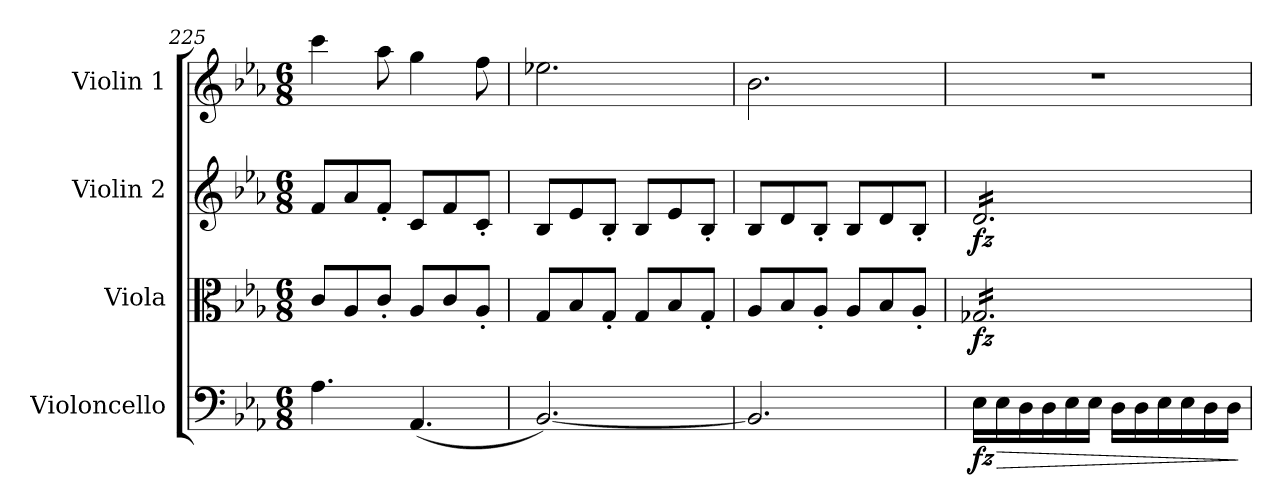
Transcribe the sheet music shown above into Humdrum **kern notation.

**kern	**dynam	**kern	**dynam	**kern	**dynam	**kern
*part4	*part4	*part3	*part3	*part2	*part2	*part1
*staff4	*staff4	*staff3	*staff3	*staff2	*staff2	*staff1
*I"Violoncello	*	*I"Viola	*	*I"Violin 2	*	*I"Violin 1
*I'Vc	*	*I'Vla	*	*I'Vln	*	*I'Vln
*clefF4	*	*clefC3	*	*clefG2	*	*clefG2
*k[b-e-a-]	*	*k[b-e-a-]	*	*k[b-e-a-]	*	*k[b-e-a-]
*M6/8	*	*M6/8	*	*M6/8	*	*M6/8
=225	=225	=225	=225	=225	=225	=225
4.A-\	.	8c/L	.	8f/L	.	4ccc\
.	.	8A-/	.	8a-/	.	.
.	.	8c'/J	.	8f'/J	.	8aa-\
(<4.AA-/	.	8A-/L	.	8c/L	.	4gg\
.	.	8c/	.	8f/	.	.
.	.	8A-'/J	.	8c'/J	.	8ff\
=226	=226	=226	=226	=226	=226	=226
[2.BB-/)	.	8G/L	.	8B-/L	.	2.ee-X\
.	.	8B-/	.	8e-/	.	.
.	.	8G'/J	.	8B-'/J	.	.
.	.	8G/L	.	8B-/L	.	.
.	.	8B-/	.	8e-/	.	.
.	.	8G'/J	.	8B-'/J	.	.
=227	=227	=227	=227	=227	=227	=227
2.BB-/]	.	8A-/L	.	8B-/L	.	2.b-\
.	.	8B-/	.	8d/	.	.
.	.	8A-'/J	.	8B-'/J	.	.
.	.	8A-/L	.	8B-/L	.	.
.	.	8B-/	.	8d/	.	.
.	.	8A-'/J	.	8B-'/J	.	.
=228	=228	=228	=228	=228	=228	=228
*	*	*	*	*	*	*MM156
!	!LO:HP:b	!	!	!	!	!
!	!LO:DY:n=1:b	!	!LO:DY:b	!	!LO:DY:b	!
*	*	*tremolo	*	*	*	*
*	*	*	*	*tremolo	*	*
16E-\LL	> fz	16G-X/LL	fz	16d/LL	fz	2.r
16E-\	.	16G-X/	.	16d/	.	.
16D\	.	16G-X/	.	16d/	.	.
16D\	.	16G-X/	.	16d/	.	.
16E-\	.	16G-X/	.	16d/	.	.
16E-\JJ	.	16G-X/	.	16d/	.	.
16D\LL	.	16G-X/	.	16d/	.	.
16D\	.	16G-X/	.	16d/	.	.
16E-\	.	16G-X/	.	16d/	.	.
16E-\	.	16G-X/	.	16d/	.	.
16D\	.	16G-X/	.	16d/	.	.
16D\JJ	.	16G-X/JJ	.	16d/JJ	.	.
*	*	*	*	*Xtremolo	*	*
*	*	*Xtremolo	*	*	*	*
.	]	.	.	.	.	.
=	=	=	=	=	=	=
*-	*-	*-	*-	*-	*-	*-
